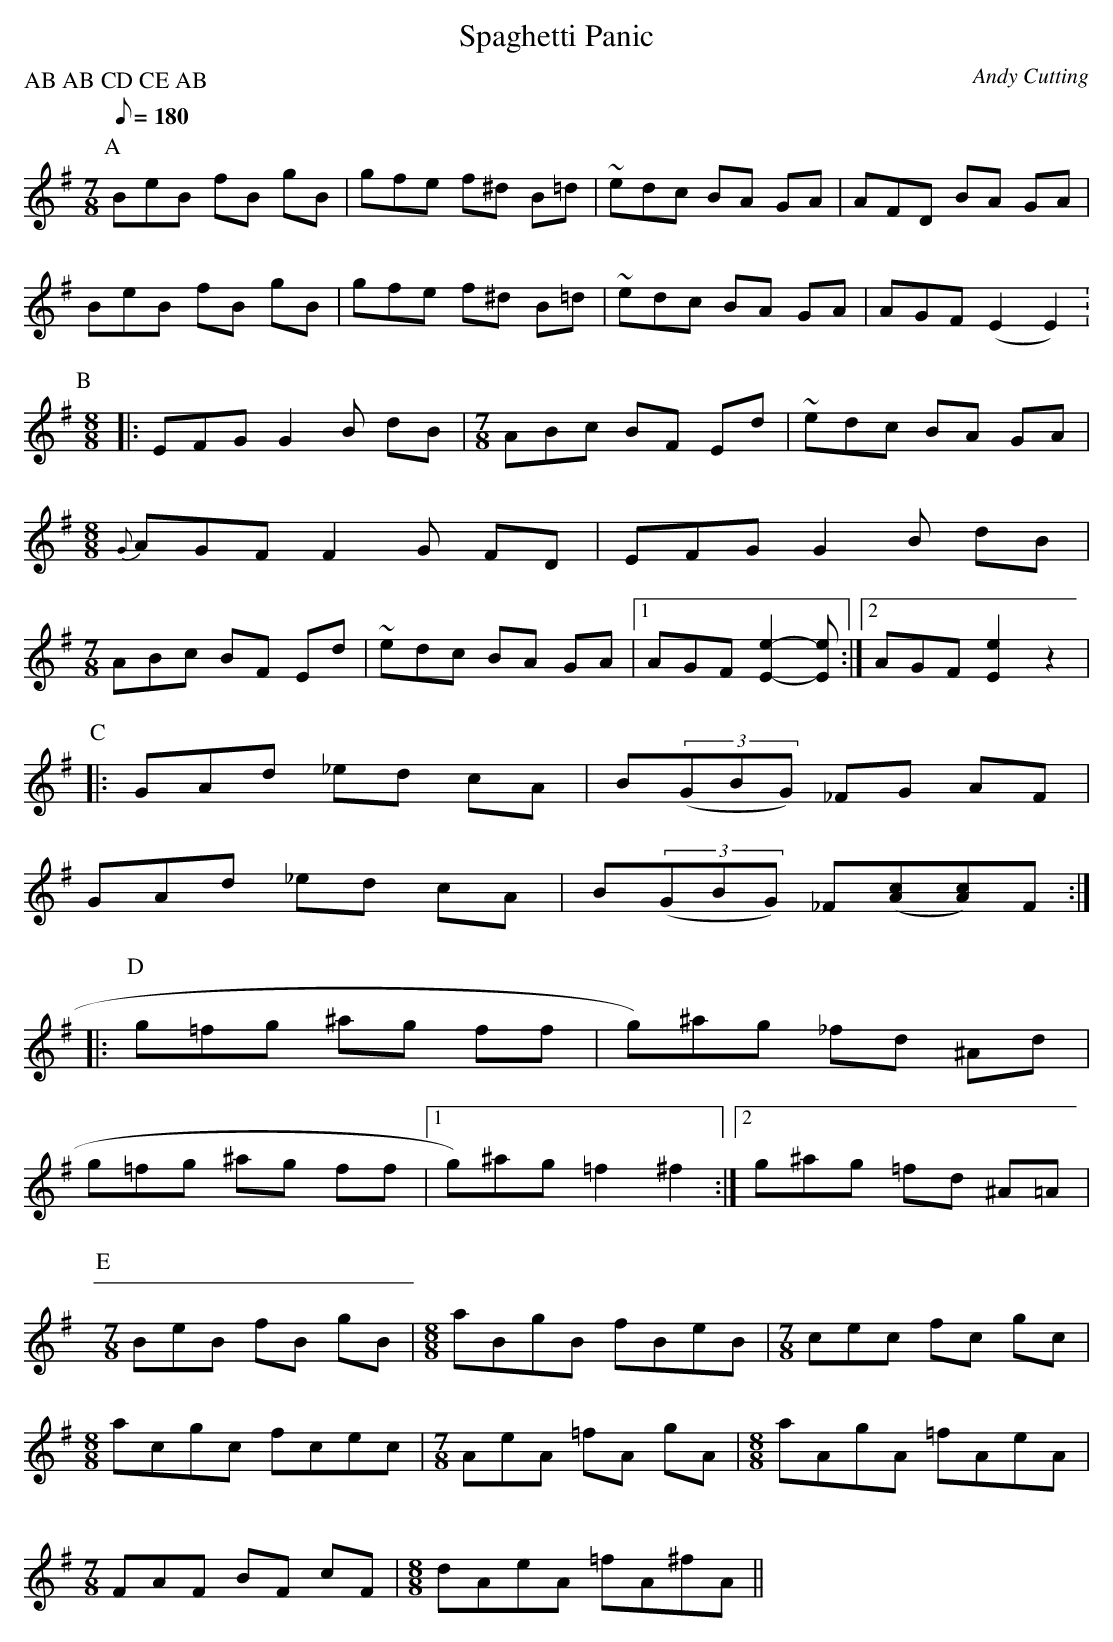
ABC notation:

X:1
T:Spaghetti Panic
M:7/8
L:1/8
Q:1/8=180
C:Andy Cutting
P:AB AB CD CE AB
K:Em
P:A
BeB fB gB | gfe f^d B=d | ~edc BA GA | AFD BA GA |
BeB fB gB | gfe f^d B=d | ~edc BA GA | AGF (E2E2):
P:B
[M:8/8]|:EFG G2B dB | [M:7/8] ABc BF Ed | ~edc BA GA |
M:8/8
{G}AGF F2G FD | EFG G2B dB |
M:7/8
ABc BF Ed | ~edc BA GA |1AGF[E2e2]-[Ee] :|2AGF[E2e2]z2 |
P:C
|: GAd _ed cA | B((3GBG) _FG AF |
GAd _ed cA | B((3GBG) _F([Ac][Ac])F::
P:D
g=fg ^ag f^(f | g)^ag _fd ^Ad |
g=fg ^ag f^(f |1g)^ag=f2 ^f2:|2g^ag =fd ^A=A |
P:E
[M:7/8]BeB fB gB | [M:8/8]aBgB fBeB |[M:7/8] cec fc gc |
[M:8/8]acgc fcec | [M:7/8]AeA =fA gA | [M:8/8]aAgA =fAeA |
[M:7/8]FAF BF cF | [M:8/8]dAeA =fA^fA ||
